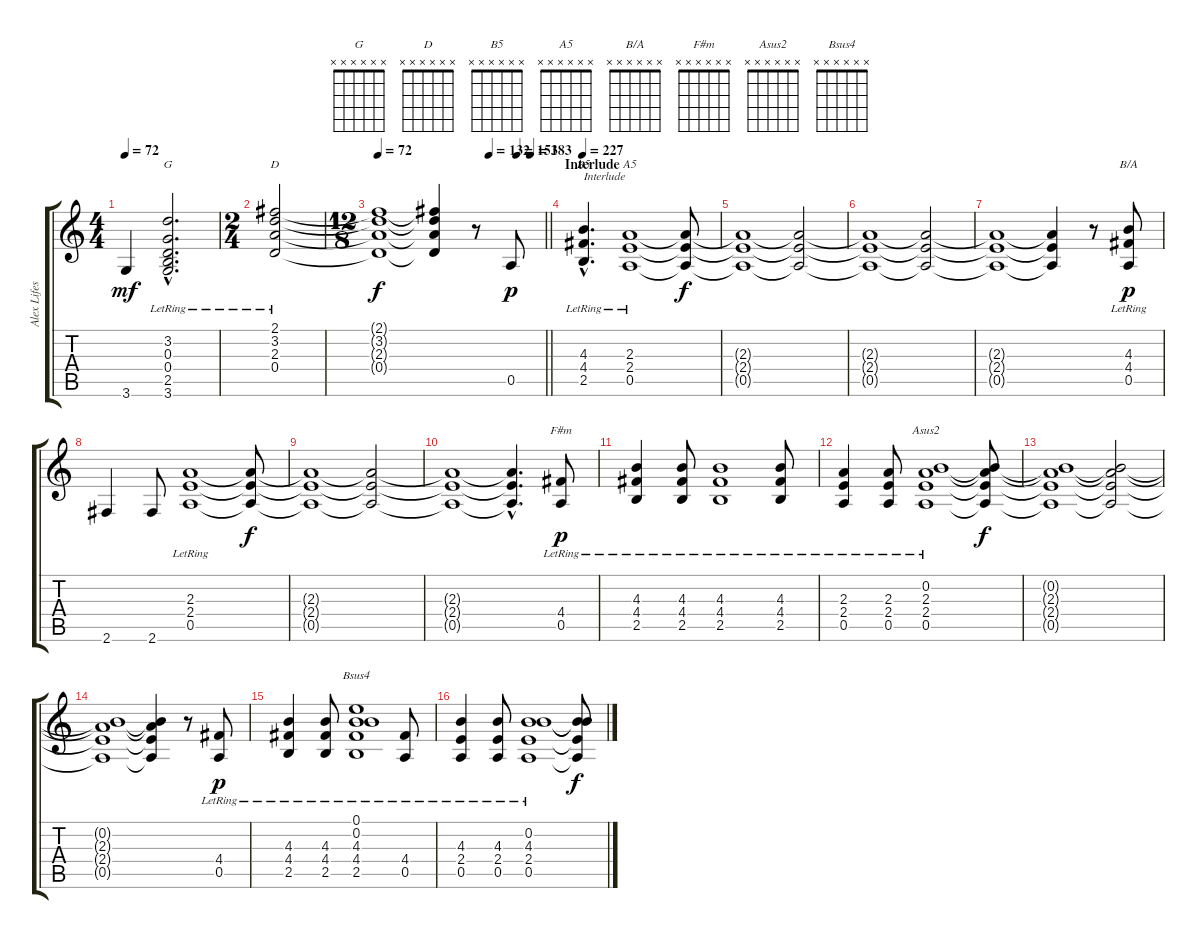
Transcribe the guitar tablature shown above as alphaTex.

\track ("Alex Lifeson 1" "Alex Lifes") {instrument distortionguitar}
\staff {score tabs}
\tuning (E4 B3 G3 D3 A2 E2) {hide}
\chord ("G" x x x x x x) {firstfret 0}
\chord ("D" x x x x x x) {firstfret 0}
\chord ("B5" x x x x x x) {firstfret 0}
\chord ("A5" x x x x x x) {firstfret 0}
\chord ("B/A" x x x x x x) {firstfret 0}
\chord ("F#m" x x x x x x) {firstfret 0}
\chord ("Asus2" x x x x x x) {firstfret 0}
\chord ("Bsus4" x x x x x x) {firstfret 0}
\ts (4 4)
\tempo 72
\clef g2
\ks c
3.6.4{dy mf} (3.2{hac lr} 0.3{hac lr} 0.4{hac lr} 2.5{hac} 3.6{hac}).2{d ch "G"} |
\ts (2 4)
(2.1{lr} 3.2{lr} 2.3{lr} 0.4{lr}).2{ch "D"} |
\ts (12 8)
\tempo 72
\tempo (132 0.6666666666666666)
\tempo (153 0.8333333333333334)
\tempo (183 0.9166666666666666)
\barLineRight lightlight
(2.1{t} 3.2{t} 2.3{t} 0.4{t}).1{dy f} (2.1{t} 3.2{t} 2.3{t} 0.4{t}).4 r.8 0.5.8{dy p} |
\section ("" "Interlude")
\tempo 227
(4.3{hac lr} 4.4{hac lr} 2.5{hac}).4{d ch "B5" txt "Interlude"} (2.3{lr} 2.4{lr} 0.5).1{ch "A5"} (2.3{t} 2.4{t} 0.5{t}).8{dy f} |
(2.3{t} 2.4{t} 0.5{t}).1 (2.3{t} 2.4{t} 0.5{t}).2 |
(2.3{t} 2.4{t} 0.5{t}).1 (2.3{t} 2.4{t} 0.5{t}).2 |
(2.3{t} 2.4{t} 0.5{t}).1 (2.3{t} 2.4{t} 0.5{t}).4 r.8 (4.3{lr} 4.4{lr} 0.5).8{ch "B/A" dy p} |
2.6.4 2.6.8 (2.3{lr} 2.4{lr} 0.5).1 (2.3{t} 2.4{t} 0.5{t}).8{dy f} |
(2.3{t} 2.4{t} 0.5{t}).1 (2.3{t} 2.4{t} 0.5{t}).2 |
(2.3{t} 2.4{t} 0.5{t}).1 (2.3{hac t} 2.4{hac t} 0.5{hac t}).4{d} (4.4{lr} 0.5).8{ch "F#m" dy p} |
(4.3{lr} 4.4{lr} 2.5).4 (4.3{lr} 4.4{lr} 2.5).8 (4.3{lr} 4.4{lr} 2.5).1 (4.3{lr} 4.4{lr} 2.5).8 |
(2.3{lr} 2.4{lr} 0.5).4 (2.3{lr} 2.4{lr} 0.5).8 (0.2{lr} 2.3{lr} 2.4{lr} 0.5).1{ch "Asus2"} (0.2{t} 2.3{t} 2.4{t} 0.5{t}).8{dy f} |
(0.2{t} 2.3{t} 2.4{t} 0.5{t}).1 (0.2{t} 2.3{t} 2.4{t} 0.5{t}).2 |
(0.2{t} 2.3{t} 2.4{t} 0.5{t}).1 (0.2{t} 2.3{t} 2.4{t} 0.5{t}).4 r.8 (4.4{lr} 0.5).8{dy p} |
(4.3{lr} 4.4{lr} 2.5).4 (4.3{lr} 4.4{lr} 2.5).8 (0.1{lr} 0.2{lr} 4.3{lr} 4.4{lr} 2.5).1{ch "Bsus4"} (4.4{lr} 0.5).8 |
(4.3{lr} 2.4{lr} 0.5).4 (4.3{lr} 2.4{lr} 0.5).8 (0.2{lr} 4.3{lr} 2.4{lr} 0.5).1 (0.2{t} 4.3{t} 2.4{t} 0.5{t}).8{dy f}
